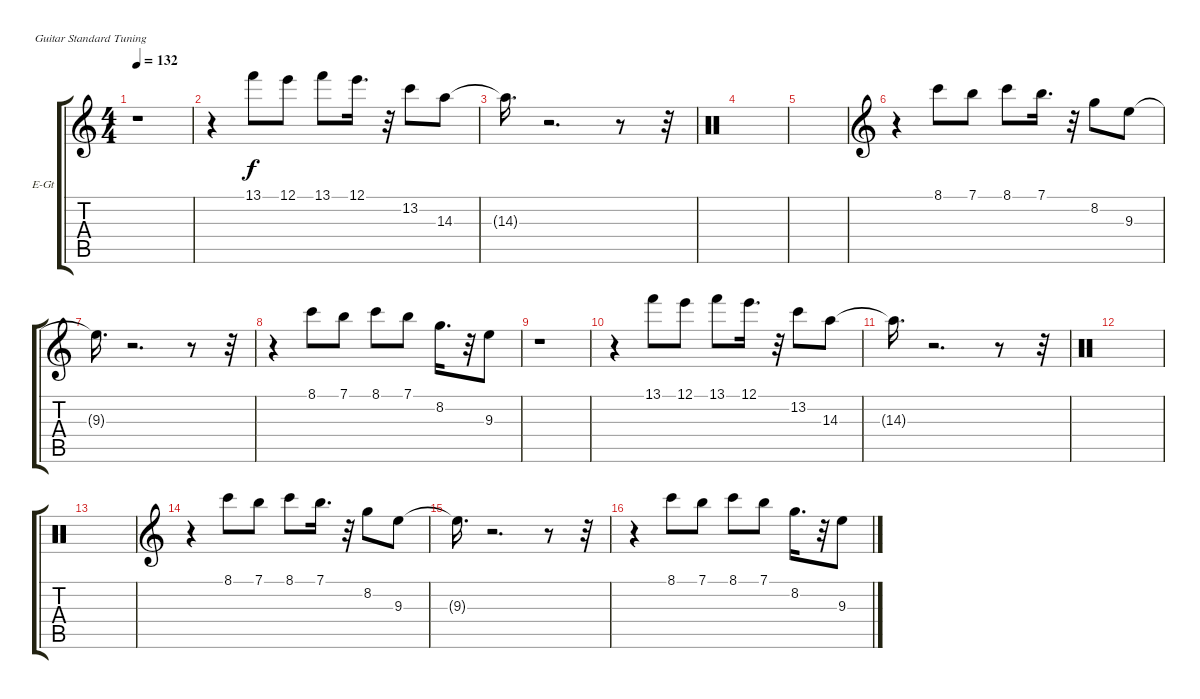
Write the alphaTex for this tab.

\defaultSystemsLayout 4
\bracketExtendMode groupsimilarinstruments
\firstSystemTrackNameOrientation horizontal
\otherSystemsTrackNameOrientation horizontal
\track ("Electric Guitar" "E-Gt") {instrument overdrivenguitar}
\staff {score tabs}
\tuning (E4 B3 G3 D3 A2 E2)
\ts (4 4)
\tempo 132
\clef g2
\ks c
r.1{dy f} |
r.4 13.1.8 12.1.8 13.1.8 12.1.16{d} r.32 13.2.8 14.3.8 |
14.3{t}.16{d} r.2{d} r.8 r.32 |
\clef neutral
|
|
\clef g2
r.4 8.1.8 7.1.8 8.1.8 7.1.16{d} r.32 8.2.8 9.3.8 |
9.3{t}.16{d} r.2{d} r.8 r.32 |
r.4 8.1.8 7.1.8 8.1.8 7.1.8 8.2.16{d} r.32 9.3.8 |
r.1 |
r.4 13.1.8 12.1.8 13.1.8 12.1.16{d} r.32 13.2.8 14.3.8 |
14.3{t}.16{d} r.2{d} r.8 r.32 |
\clef neutral
|
|
\clef g2
r.4 8.1.8 7.1.8 8.1.8 7.1.16{d} r.32 8.2.8 9.3.8 |
9.3{t}.16{d} r.2{d} r.8 r.32 |
r.4 8.1.8 7.1.8 8.1.8 7.1.8 8.2.16{d} r.32 9.3.8
